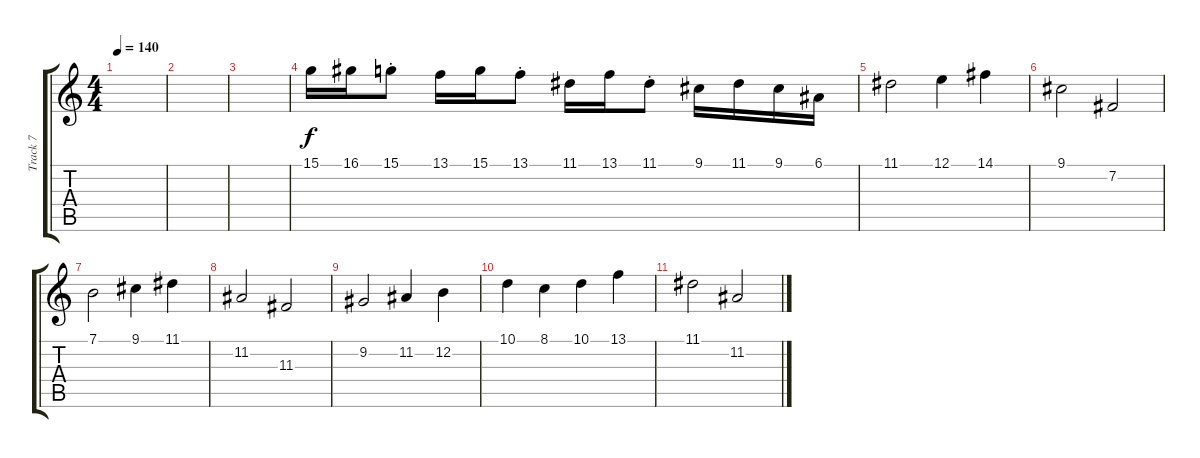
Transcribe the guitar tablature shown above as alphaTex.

\track ("Track 7" "Track 7") {instrument oboe}
\staff {score tabs}
\tuning (E4 B3 G3 D3 A2 E2) {hide}
\ts (4 4)
\tempo 140
\clef g2
\ks c
|
|
|
15.1.16 16.1.16 15.1{st}.8 13.1.16 15.1.16 13.1{st}.8 11.1.16 13.1.16 11.1{st}.8 9.1.16 11.1.16 9.1.16 6.1.16 |
11.1.2{volume 6} 12.1.4 14.1.4 |
9.1.2 7.2.2 |
7.1.2 9.1.4 11.1.4 |
11.2.2 11.3.2 |
9.2.2{volume 0} 11.2.4 12.2.4 |
10.1.4 8.1.4 10.1.4 13.1.4 |
11.1.2 11.2.2
